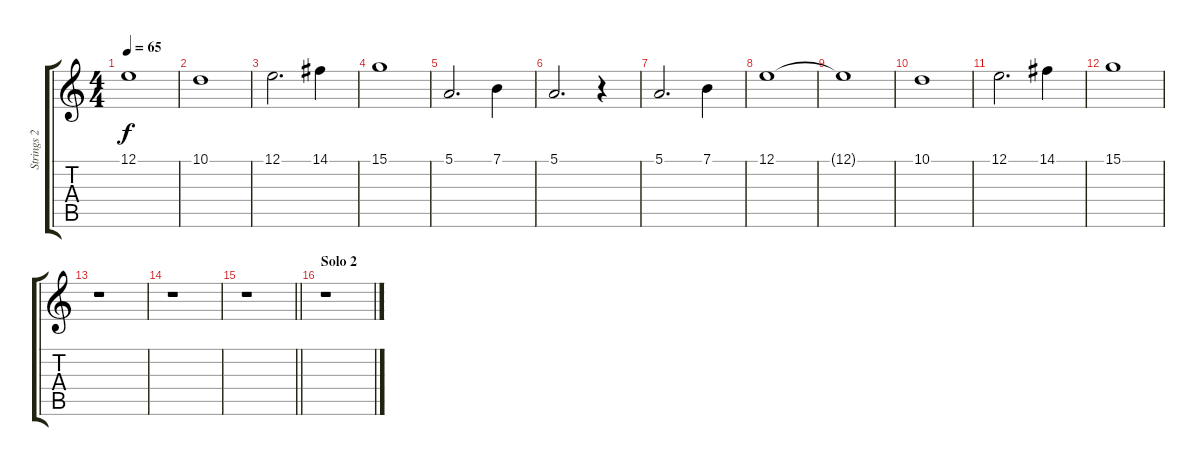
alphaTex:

\track ("Strings 2" "Strings 2") {instrument stringensemble1}
\staff {score tabs}
\tuning (E4 B3 G3 D3 A2 E2) {hide}
\ts (4 4)
\tempo 65
\clef g2
\ks c
12.1{t}.1{dy f} |
10.1.1 |
12.1.2{d} 14.1.4 |
15.1.1 |
5.1.2{d} 7.1.4 |
5.1.2{d} r.4 |
5.1.2{d} 7.1.4 |
12.1.1 |
12.1{t}.1 |
10.1.1 |
12.1.2{d} 14.1.4 |
15.1.1 |
r.1 |
r.1 |
\barLineRight lightlight
r.1 |
\section ("" "Solo 2")
r.1
